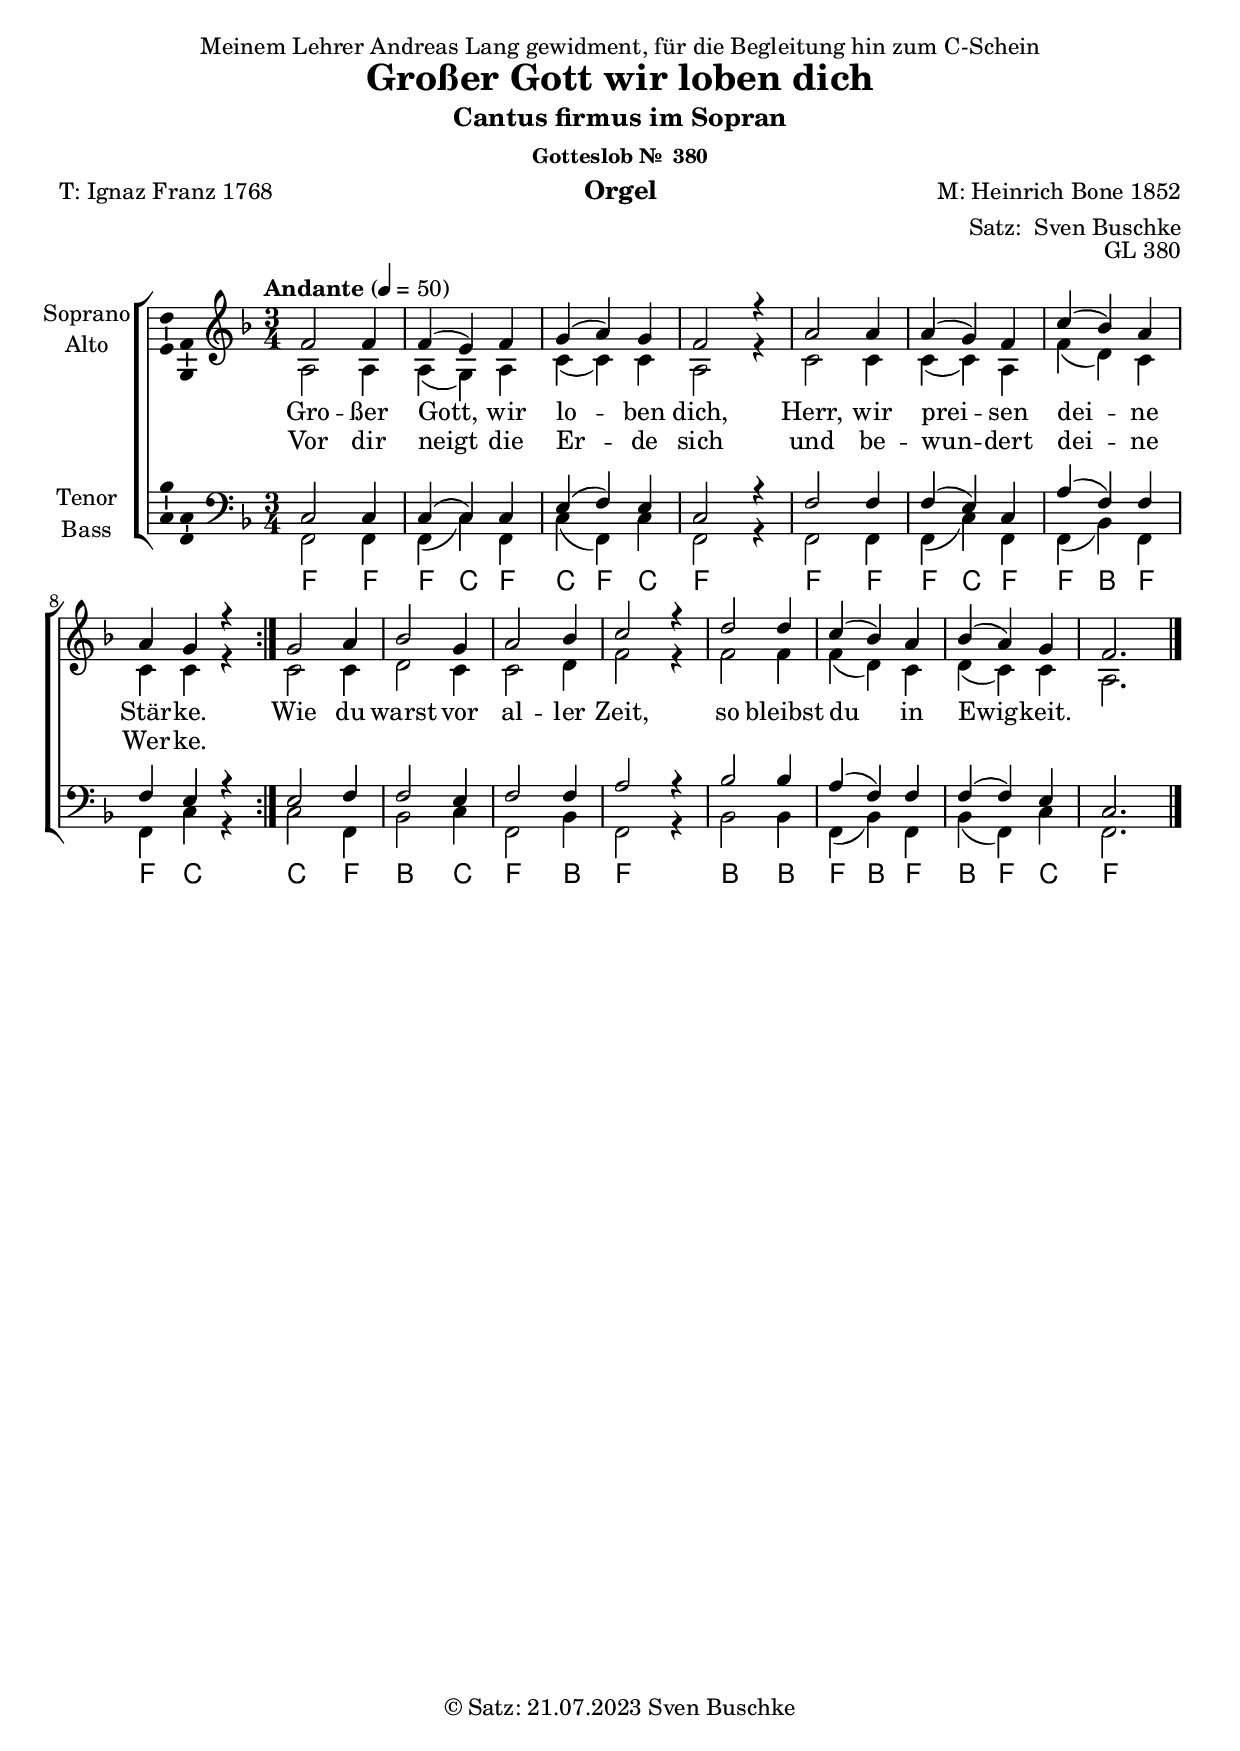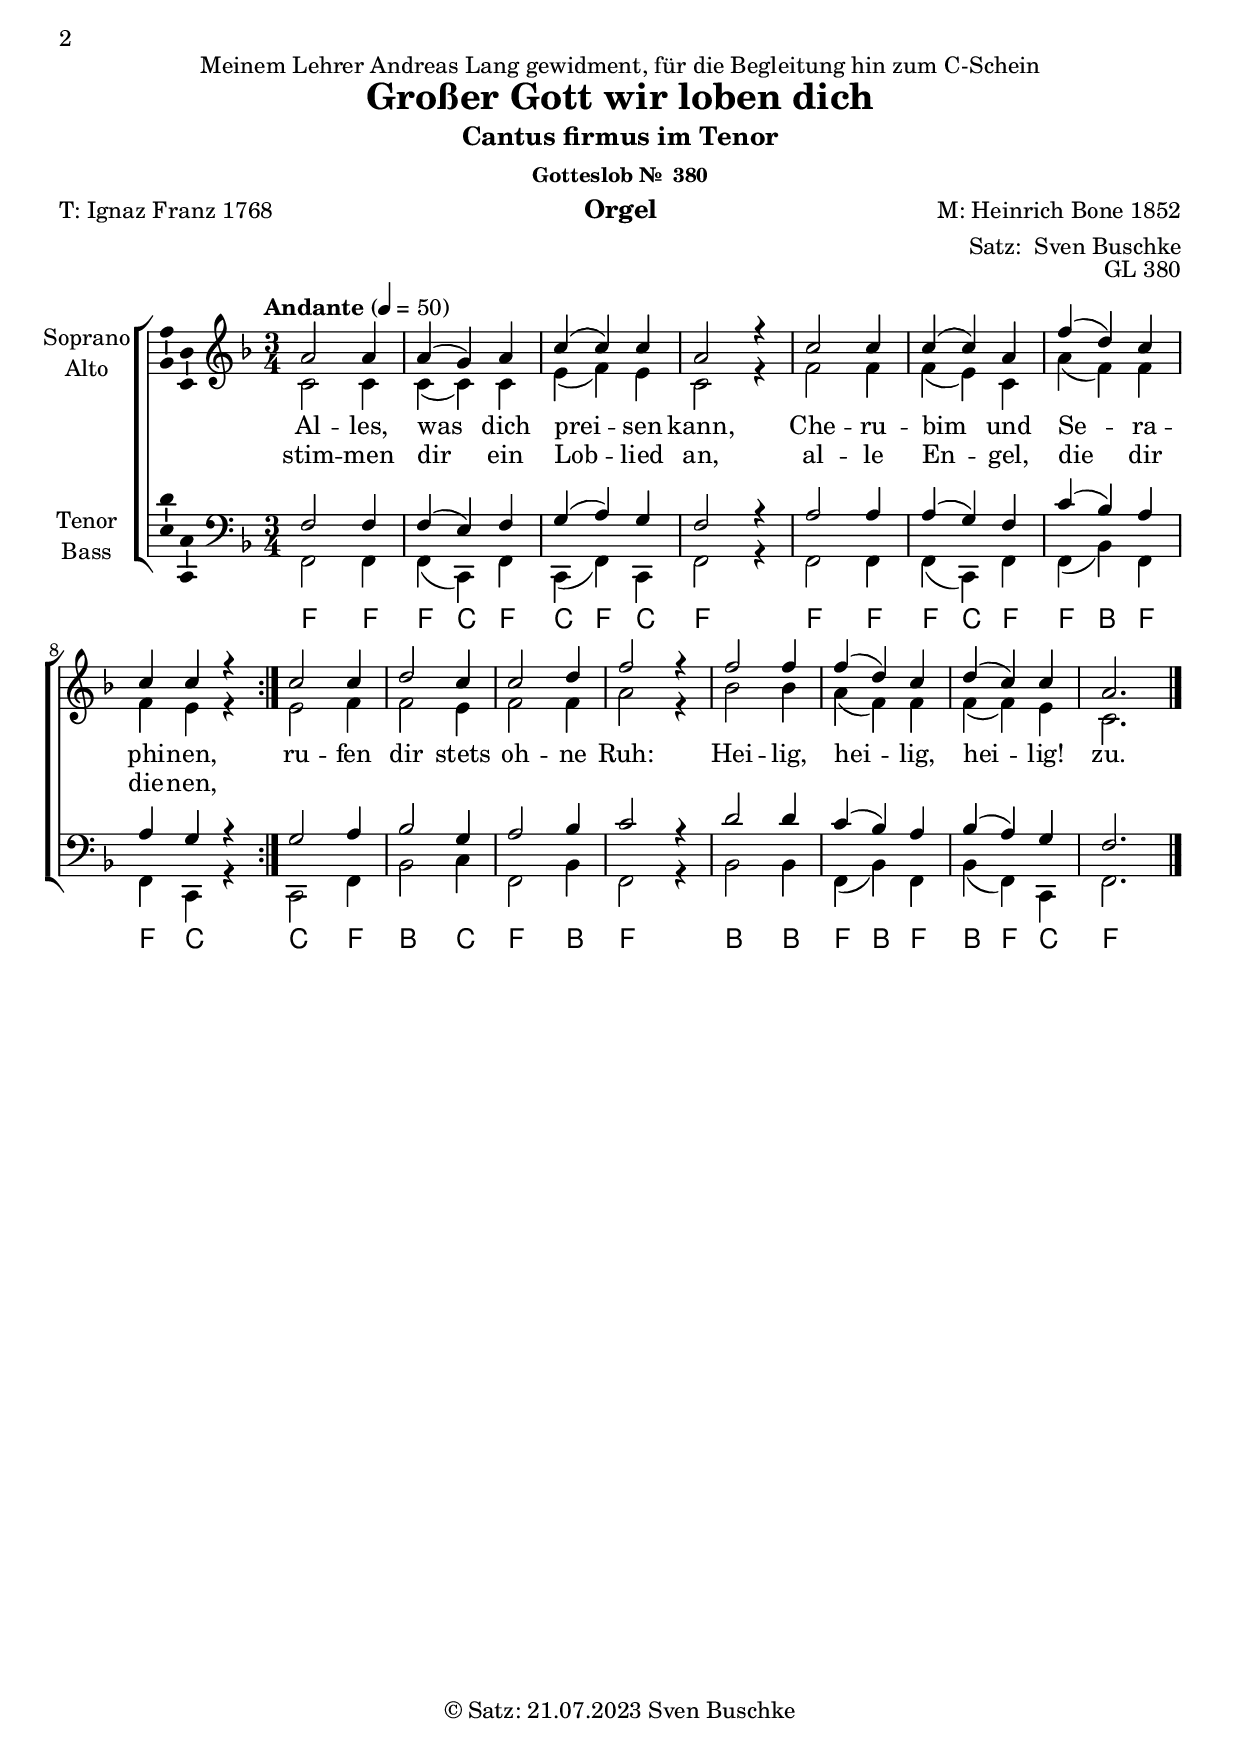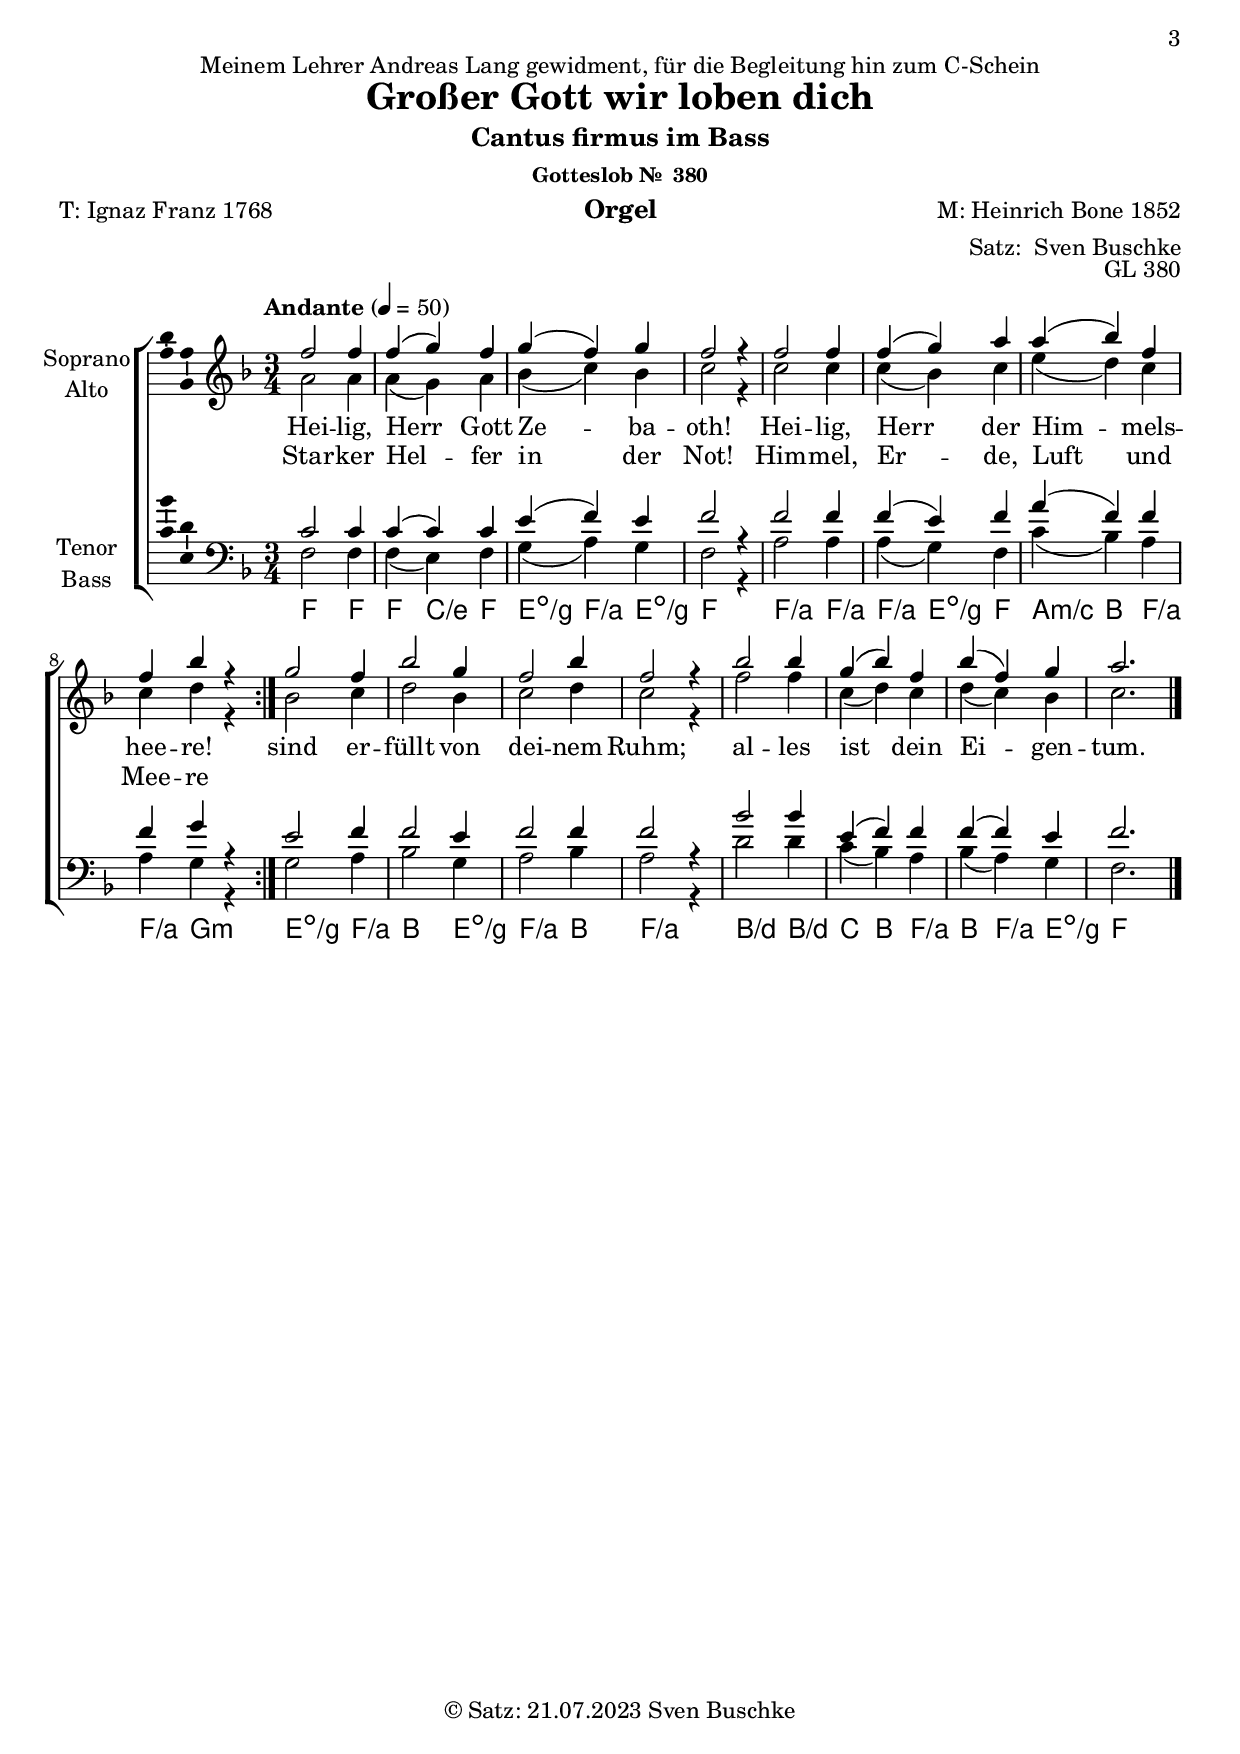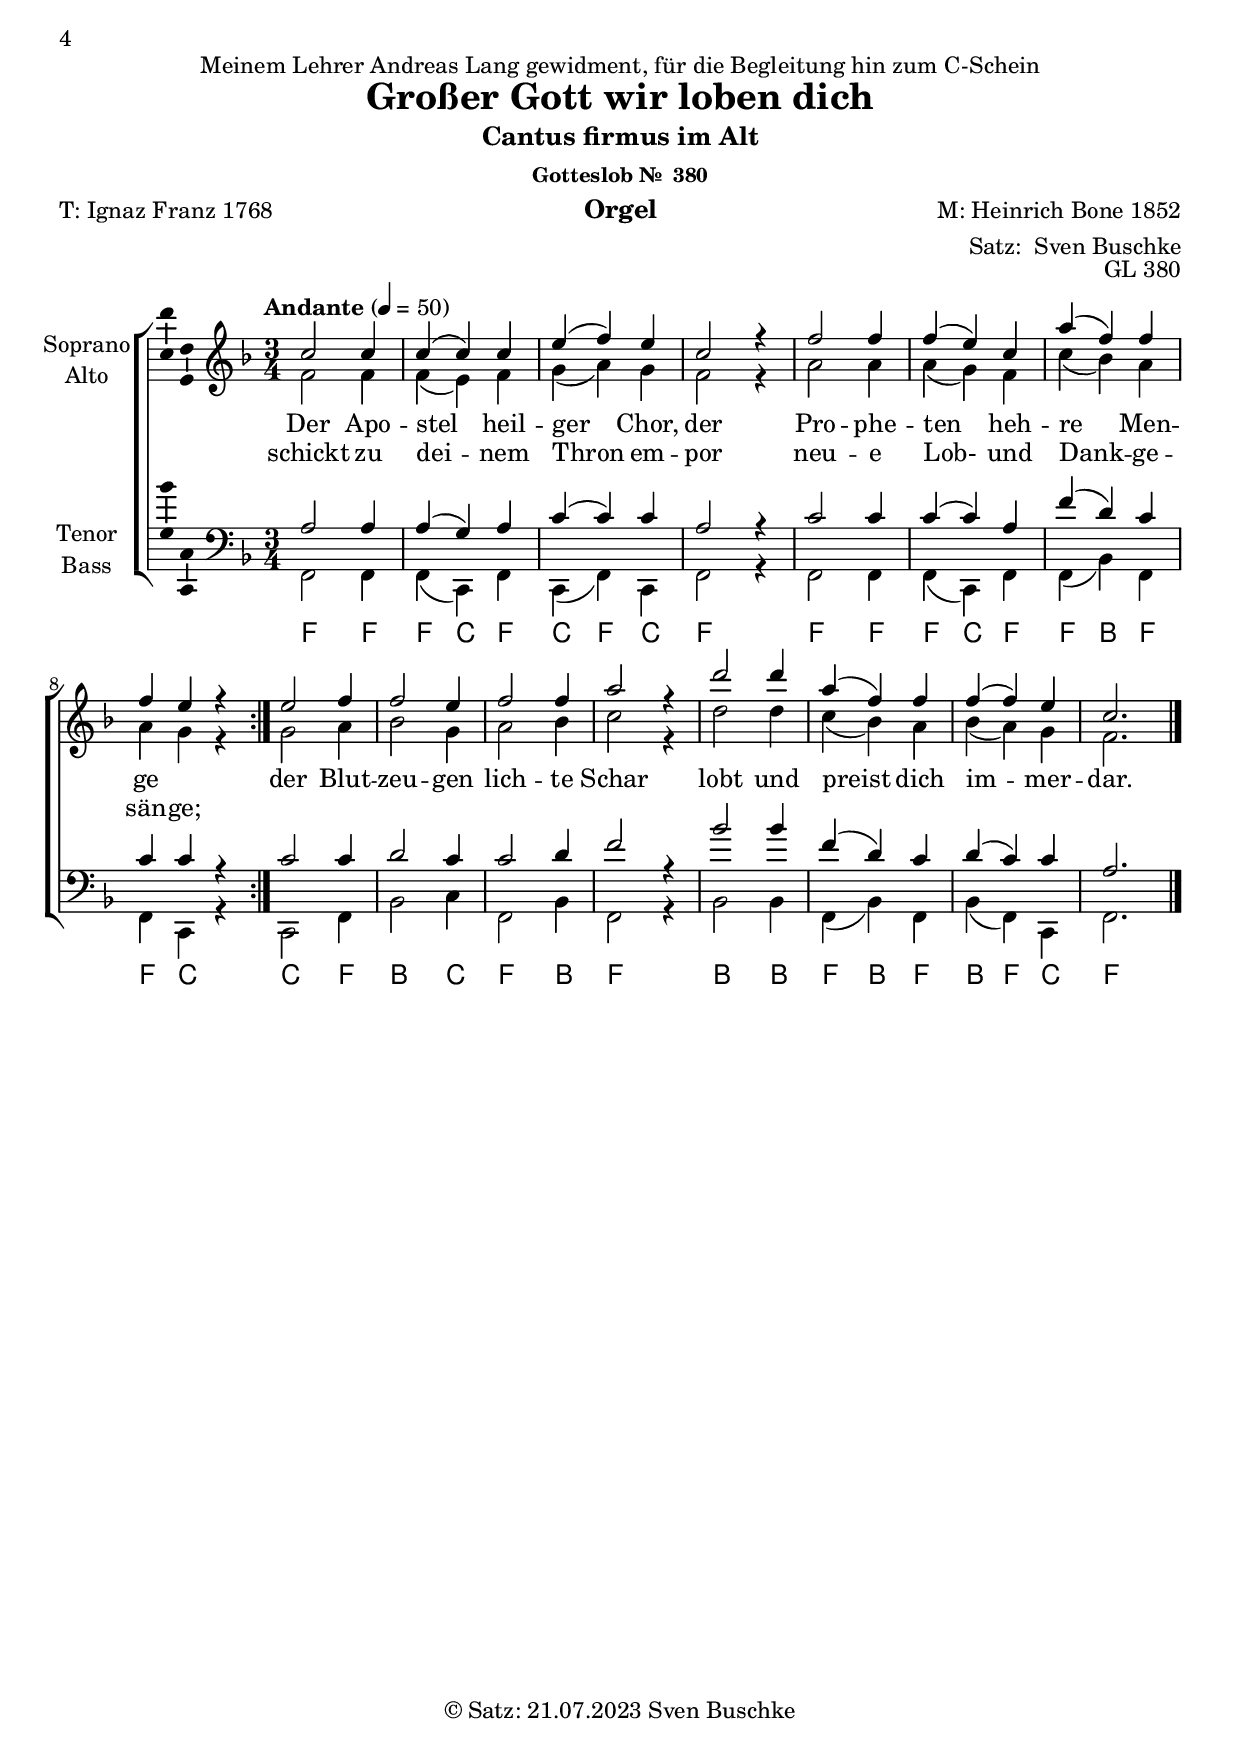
\version "2.24.1"
\language "english"

\include "predefined-guitar-fretboards.ly"

\header {
  dedication = "Meinem Lehrer Andreas Lang gewidment, für die Begleitung hin zum C-Schein"
  title = "Großer Gott wir loben dich"
  subsubtitle = "Gotteslob Nr.  380"
  instrument = "Orgel"
  composer = "M: Heinrich Bone 1852"
  arranger = \markup { "Satz: " \with-url #"https://buschke.com" "Sven Buschke" }
  poet = "T: Ignaz Franz 1768"
  meter = ""
  piece = ""
  opus = "GL 380"
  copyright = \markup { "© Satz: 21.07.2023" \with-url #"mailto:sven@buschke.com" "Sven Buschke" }
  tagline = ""
}

global = {
  \key f \major
  \time 3/4
  \tempo "Andante" 4=50
}

scoreASoprano = \relative c' {
  \global
  % Music follows here.
  \repeat volta 2 {
    f2 f4 f(e) f g(a) g f2 r4
    a2 a4 a(g) f c'(bf) a a g r
  }
  g2 a4 bf2 g4 a2 bf4 c2 r4
  d2 d4 c(bf) a bf(a) g f2.
  \bar "|."
}

scoreAAlto = \relative c' {
  \global
  % Music follows here.
  \repeat volta 2 {
    a2 a4 a4(g) a c(c) c a2 r4
    c2 c4 c(c) a  f'(d) c c c r
  }
  c2 c4 d2 c4 c2 d4 f2 r4
  f2 f4 f(d) c d(c) c a2.
}

scoreATenor = \relative c {
  \global
  % Music follows here.
  \repeat volta 2 {
    c2 c4 c(c) c e(f) e c2 r4
    f2 f4 f(e) c a'(f) f f e r
  }
  e2 f4 f2 e4 f2 f4 a2 r4
  bf2 bf4 a(f) f f(f) e c2.
}

scoreABass = \relative c, {
  \global
  % Music follows here.
  \repeat volta 2 {
    f2 f4 f4(c') f, c'(f,) c' f,2 r4
    f2 f4 f(c') f, f(bf) f f c' r4
  }
  c2 f,4 bf2 c4 f,2 bf4 f2 r4
  bf2 bf4 f(bf) f bf(f) c' f,2.
}

scoreAVerseA = \lyricmode {
  % Lyrics follow here.
  Gro -- ßer Gott, wir lo -- ben dich,
  Herr, wir prei -- sen dei -- ne Stär -- ke.
}

scoreAVerseB = \lyricmode {
  % Lyrics follow here.
  Vor dir neigt die Er -- de sich
  und be -- wun -- dert dei -- ne Wer -- ke.
}

scoreAVerseC = \lyricmode {
  % Lyrics follow here.
  Wie du warst vor al -- ler Zeit,
  so bleibst du in Ewig -- keit.
}

scoreAChordNames = \chordmode {
  \global
  \germanChords
  % Chords follow here.
  \repeat volta 2 {
    f2 f4 f4(c) f c(f) c f2 s4
    f2 f4 f(c) f f(bf) f f c s4
  }
  c2 f4 bf2 c4 f2 bf4 f2 s4
  bf2 bf4 f(bf) f bf(f) c f2.
}

scoreAFigBass = \figuremode {
  \global
  % Figures follow here.
  \repeat volta 2 {  }

}

scoreAChoirPart = \new ChoirStaff <<
  \new Staff \with {
    midiInstrument = "choir aahs"
    instrumentName = \markup \center-column { "Soprano" "Alto" }
  } <<
    \new Voice = "soprano" \with {
      \consists "Ambitus_engraver"
    } { \voiceOne \scoreASoprano }
    \new Voice = "alto" \with {
      \consists "Ambitus_engraver"
      \override Ambitus #'X-offset = #2.0
    } { \voiceTwo \scoreAAlto }
  >>
  \new Lyrics \with {
    \override VerticalAxisGroup #'staff-affinity = #CENTER
  } \lyricsto "soprano" {<<\scoreAVerseA \new Lyrics {\set associatedVoice = "soprano" \scoreAVerseB}>> \scoreAVerseC}
  \new Staff \with {
    midiInstrument = "choir aahs"
    instrumentName = \markup \center-column { "Tenor" "Bass" }
  } <<
    \clef bass
    \new Voice = "tenor" \with {
      \consists "Ambitus_engraver"
    } { \voiceOne \scoreATenor }
    \new Voice = "bass" \with {
      \consists "Ambitus_engraver"
      \override Ambitus #'X-offset = #2.0
    } { \voiceTwo \scoreABass }
  >>
>>

scoreAChordsPart = <<
  \new ChordNames \scoreAChordNames
  %   \scoreAChordNames
  %   \new FretBoards \scoreAChordNames
>>

scoreABassFiguresPart = \new FiguredBass \with {
  useBassFigureExtenders = ##t
} \scoreAFigBass

\bookpart {
  \header {
    subtitle = "Cantus firmus im Sopran"
  }
  \score {
    <<
      \scoreAChoirPart
      \scoreAChordsPart
      \scoreABassFiguresPart
    >>
    \layout { }
    \midi {
      \tempo 4=100
    }
  }
}

scoreBSoprano = \relative c'' {
  \global
  % Music follows here.
  \repeat volta 2 {
    a2 a4 a(g) a c(c) c a2 r4
    c2 c4 c(c) a f'(d) c c c r
  }
  c2 c4 d2 c4 c2 d4 f2 r4
  f2 f4 f(d) c d(c) c a2.
}

scoreBAlto = \relative c' {
  \global
  % Music follows here.
  \repeat volta 2 {
    c2 c4 c(c) c e(f) e c2 r4
    f2 f4 f(e) c a'(f) f f e r4
  }
  e2 f4 f2 e4 f2 f4 a2 r4
  bf2 bf4 a4(f) f f(f) e c2.
}

scoreBTenor = \relative c {
  \global
  % Music follows here.
  \repeat volta 2 {
    f2 f4 f(e) f g(a) g f2 r4
    a2 a4 a(g) f c'(bf) a a g r
  }
  g2 a4 bf2 g4 a2 bf4 c2 r4
  d2 d4 c(bf) a bf(a) g f2.
  \bar "|."
}

scoreBBass = \relative c, {
  \global
  % Music follows here.
  \repeat volta 2 {
    f2 f4 f4(c) f c(f) c f2 r4
    f2 f4 f(c) f f(bf) f f c r4
  }
  c2 f4 bf2 c4 f,2 bf4 f2 r4
  bf2 bf4 f(bf) f bf(f) c f2.
}

scoreBVerseA = \lyricmode {
  % Lyrics follow here.
  Al -- les, was dich prei -- sen kann,
  Che -- ru -- bim und Se -- ra -- phi -- nen,
}

scoreBVerseB = \lyricmode {
  % Lyrics follow here.
  stim -- men dir ein Lob -- lied an,
  al -- le En -- gel, die dir die -- nen,
}

scoreBVerseC = \lyricmode {
  % Lyrics follow here.
  ru -- fen dir stets oh -- ne Ruh:
  Hei -- lig, hei -- lig, hei -- lig! zu.
}

scoreBChordNames = \chordmode {
  \global
  \germanChords
  % Chords follow here.
  \repeat volta 2 {
    f2 f4 f4(c) f c(f) c f2 s4
    f2 f4 f(c) f f(bf) f f c s4
  }
  c2 f4 bf2 c4 f2 bf4 f2 s4
  bf2 bf4 f(bf) f bf(f) c f2.
}

scoreBFigBass = \figuremode {
  \global
  % Figures follow here.

}

scoreBChoirPart = \new ChoirStaff <<
  \new Staff \with {
    midiInstrument = "choir aahs"
    instrumentName = \markup \center-column { "Soprano" "Alto" }
  } <<
    \new Voice = "soprano" \with {
      \consists "Ambitus_engraver"
    } { \voiceOne \scoreBSoprano }
    \new Voice = "alto" \with {
      \consists "Ambitus_engraver"
      \override Ambitus #'X-offset = #2.0
    } { \voiceTwo \scoreBAlto }
  >>
  \new Lyrics \with {
    \override VerticalAxisGroup #'staff-affinity = #CENTER
  } \lyricsto "soprano" {<<\scoreBVerseA \new Lyrics {\set associatedVoice = "soprano" \scoreBVerseB}>> \scoreBVerseC}
  \new Staff \with {
    midiInstrument = "choir aahs"
    instrumentName = \markup \center-column { "Tenor" "Bass" }
  } <<
    \clef bass
    \new Voice = "tenor" \with {
      \consists "Ambitus_engraver"
    } { \voiceOne \scoreBTenor }
    \new Voice = "bass" \with {
      \consists "Ambitus_engraver"
      \override Ambitus #'X-offset = #2.0
    } { \voiceTwo \scoreBBass }
  >>
>>

scoreBChordsPart = <<
  \new ChordNames \scoreBChordNames
  %   \scoreBChordNames
  %   \new FretBoards \scoreBChordNames
>>

scoreBBassFiguresPart = \new FiguredBass \with {
  useBassFigureExtenders = ##t
} \scoreBFigBass

\bookpart {
  \header {
    subtitle = "Cantus firmus im Tenor"
  }
  \score {
    <<
      \scoreBChoirPart
      \scoreBChordsPart
      \scoreBBassFiguresPart
    >>
    \layout { }
    \midi {
      \tempo 4=100
    }
  }
}

scoreCSoprano = \relative c'' {
  \global
  % Music follows here.
  \repeat volta 2 {
    f2 f4 f(g) f g(f) g f2 r4
    f2 f4 f(g) a a(bf) f f bf r
  }
  g2 f4 bf2 g4 f2 bf4 f2 r4
  bf2 bf4 g(bf) f bf(f) g a2.
}

scoreCAlto = \relative c'' {
  \global
  % Music follows here.
  \repeat volta 2 {
    a2 a4 a(g) a bf(c) bf c2 r4
    c2 c4 c(bf) c e(d) c c d r
  }
  bf2 c4 d2 bf4 c2 d4 c2 r4
  f2 f4 c(d) c d(c) bf c2.
}

scoreCTenor = \relative c' {
  \global
  % Music follows here.
  \repeat volta 2 {
    c2 c4 c4(c) c e(f) e f2 r4
    f2 f4 f(e) f a(f) f f g r4
  }
  e2 f4 f2 e4 f2 f4 f2 r4
  bf2 bf4 e,(f) f f(f) e f2.
}

scoreCBass = \relative c {
  \global
  % Music follows here.
  \repeat volta 2 {
    f2 f4 f(e) f g(a) g f2 r4
    a2 a4 a(g) f c'(bf) a a g r
  }
  g2 a4 bf2 g4 a2 bf4 a2 r4
  d2 d4 c(bf) a bf(a) g f2.
  \bar "|."
}

scoreCVerseA = \lyricmode {
  % Lyrics follow here.
  Hei -- lig, Herr Gott Ze -- ba -- oth!
  Hei -- lig, Herr der Him -- mels -- hee -- re!
}

scoreCVerseB = \lyricmode {
  % Lyrics follow here.
  Star -- ker Hel -- fer in der Not!
  Him -- mel, Er -- de, Luft und Mee -- re
}

scoreCVerseC = \lyricmode {
  % Lyrics follow here.
  sind er -- füllt von dei -- nem Ruhm;
  al -- les ist dein Ei -- gen -- tum.
}

scoreCChordNames = \chordmode {
  \global
  \germanChords
  % Chords follow here.
  \repeat volta 2 {
    f2 f4 f4(c/e) f e:dim/g(f/a) e:dim/g f2 s4
    f2/a f4/a f/a(e:dim/g) f a:m/c(bf) f/a f/a g:m s4
  }
  e2:dim/g f4/a bf2 e4:dim/g f2/a bf4 f2/a s4
  bf2/d bf4/d c(bf) f/a bf(f/a) e:dim/g f2.
}

scoreCFigBass = \figuremode {
  \global
  % Figures follow here.

}

scoreCChoirPart = \new ChoirStaff <<
  \new Staff \with {
    midiInstrument = "choir aahs"
    instrumentName = \markup \center-column { "Soprano" "Alto" }
  } <<
    \new Voice = "soprano" \with {
      \consists "Ambitus_engraver"
    } { \voiceOne \scoreCSoprano }
    \new Voice = "alto" \with {
      \consists "Ambitus_engraver"
      \override Ambitus #'X-offset = #2.0
    } { \voiceTwo \scoreCAlto }
  >>
  \new Lyrics \with {
    \override VerticalAxisGroup #'staff-affinity = #CENTER
  } \lyricsto "soprano" {<<\scoreCVerseA \new Lyrics {\set associatedVoice = "soprano" \scoreCVerseB}>> \scoreCVerseC}
  \new Staff \with {
    midiInstrument = "choir aahs"
    instrumentName = \markup \center-column { "Tenor" "Bass" }
  } <<
    \clef bass
    \new Voice = "tenor" \with {
      \consists "Ambitus_engraver"
    } { \voiceOne \scoreCTenor }
    \new Voice = "bass" \with {
      \consists "Ambitus_engraver"
      \override Ambitus #'X-offset = #2.0
    } { \voiceTwo \scoreCBass }
  >>
>>

scoreCChordsPart = <<
  \new ChordNames \scoreCChordNames
  %   \scoreCChordNames
  %   \new FretBoards \scoreCChordNames
>>

scoreCBassFiguresPart = \new FiguredBass \with {
  useBassFigureExtenders = ##t
} \scoreCFigBass

\bookpart {
  \header {
    subtitle = "Cantus firmus im Bass"
  }
  \score {
    <<
      \scoreCChoirPart
      \scoreCChordsPart
      \scoreCBassFiguresPart
    >>
    \layout { }
    \midi {
      \tempo 4=100
    }
  }
}

scoreDSoprano = \relative c'' {
  \global
  % Music follows here.
  \repeat volta 2 {
    c2 c4 c(c) c e(f) e c2 r4
    f2 f4 f(e) c a'(f) f f e r
  }
  e2 f4 f2 e4 f2 f4 a2 r4
  d2 d4 a(f) f f(f) e c2.
}

scoreDAlto = \relative c' {
  \global
  % Music follows here.
  \repeat volta 2 {
    f2 f4 f(e) f g(a) g f2 r4
    a2 a4 a(g) f c'(bf) a a g r
  }
  g2 a4 bf2 g4 a2 bf4 c2 r4
  d2 d4 c(bf) a bf(a) g f2.
  \bar "|."
}

scoreDTenor = \relative c' {
  \global
  % Music follows here.
  \repeat volta 2 {
    a2 a4 a(g) a c(c) c4 a2 r4
    c2 c4 c(c) a f'(d) c c c r4
  }
  c2 c4 d2 c4 c2 d4 f2 r4
  bf2 bf4 f(d) c d(c) c a2.
}

scoreDBass = \relative c, {
  \global
  % Music follows here.
  \repeat volta 2 {
    f2 f4 f4(c) f c(f) c f2 r4
    f2 f4 f(c) f f(bf) f f c r4
  }
  c2 f4 bf2 c4 f,2 bf4 f2 r4
  bf2 bf4 f(bf) f bf(f) c f2.
}

scoreDVerseA = \lyricmode {
  % Lyrics follow here.
  Der Apo -- stel heil -- ger Chor,
  der Pro -- phe -- ten heh -- re Men -- ge
}

scoreDVerseB = \lyricmode {
  % Lyrics follow here.
  schickt zu dei -- nem Thron em -- por
  neu -- e Lob- und Dank -- ge -- sän -- ge;
}

scoreDVerseC = \lyricmode {
  % Lyrics follow here.
  der Blut -- zeu -- gen lich -- te Schar
  lobt und preist dich im -- mer -- dar.
}

scoreDChordNames = \chordmode {
  \global
  \germanChords
  % Chords follow here.
  \repeat volta 2 {
    f2 f4 f4(c) f c(f) c f2 s4
    f2 f4 f(c) f f(bf) f f c s4
  }
  c2 f4 bf2 c4 f2 bf4 f2 s4
  bf2 bf4 f(bf) f bf(f) c f2.
}

scoreDFigBass = \figuremode {
  \global
  % Figures follow here.

}

scoreDChoirPart = \new ChoirStaff <<
  \new Staff \with {
    midiInstrument = "choir aahs"
    instrumentName = \markup \center-column { "Soprano" "Alto" }
  } <<
    \new Voice = "soprano" \with {
      \consists "Ambitus_engraver"
    } { \voiceOne \scoreDSoprano }
    \new Voice = "alto" \with {
      \consists "Ambitus_engraver"
      \override Ambitus #'X-offset = #2.0
    } { \voiceTwo \scoreDAlto }
  >>
  \new Lyrics \with {
    \override VerticalAxisGroup #'staff-affinity = #CENTER
  } \lyricsto "soprano" {<<\scoreDVerseA \new Lyrics {\set associatedVoice = "soprano" \scoreDVerseB}>> \scoreDVerseC}
  \new Staff \with {
    midiInstrument = "choir aahs"
    instrumentName = \markup \center-column { "Tenor" "Bass" }
  } <<
    \clef bass
    \new Voice = "tenor" \with {
      \consists "Ambitus_engraver"
    } { \voiceOne \scoreDTenor }
    \new Voice = "bass" \with {
      \consists "Ambitus_engraver"
      \override Ambitus #'X-offset = #2.0
    } { \voiceTwo \scoreDBass }
  >>
>>

scoreDChordsPart = <<
  \new ChordNames \scoreDChordNames
  %   \scoreDChordNames
  %   \new FretBoards \scoreDChordNames
>>

scoreDBassFiguresPart = \new FiguredBass \with {
  useBassFigureExtenders = ##t
} \scoreDFigBass

\bookpart {
  \header {
    subtitle = "Cantus firmus im Alt"
  }
  \score {
    <<
      \scoreDChoirPart
      \scoreDChordsPart
      \scoreDBassFiguresPart
    >>
    \layout { }
    \midi {
      \tempo 4=100
    }
  }
}